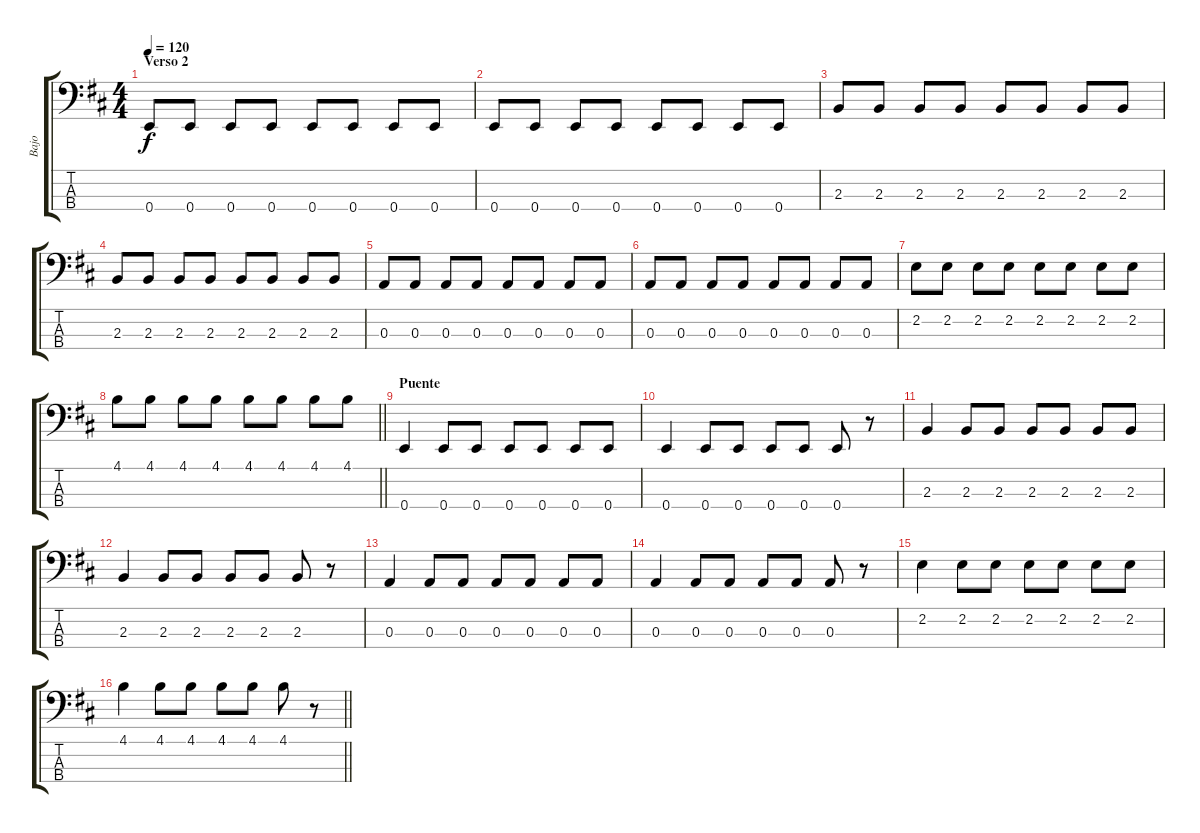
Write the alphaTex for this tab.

\track ("Bajo" "Bajo") {instrument electricbassfinger}
\staff {score tabs}
\tuning (G2 D2 A1 E1) {hide}
\ts (4 4)
\section ("" "Verso 2")
\tempo 120
\clef f4
\ks d
0.4.8{dy f} 0.4.8 0.4.8 0.4.8 0.4.8 0.4.8 0.4.8 0.4.8 |
0.4.8 0.4.8 0.4.8 0.4.8 0.4.8 0.4.8 0.4.8 0.4.8 |
2.3.8 2.3.8 2.3.8 2.3.8 2.3.8 2.3.8 2.3.8 2.3.8 |
2.3.8 2.3.8 2.3.8 2.3.8 2.3.8 2.3.8 2.3.8 2.3.8 |
0.3.8 0.3.8 0.3.8 0.3.8 0.3.8 0.3.8 0.3.8 0.3.8 |
0.3.8 0.3.8 0.3.8 0.3.8 0.3.8 0.3.8 0.3.8 0.3.8 |
2.2.8 2.2.8 2.2.8 2.2.8 2.2.8 2.2.8 2.2.8 2.2.8 |
\barLineRight lightlight
4.1.8 4.1.8 4.1.8 4.1.8 4.1.8 4.1.8 4.1.8 4.1.8 |
\section ("" "Puente")
0.4.4 0.4.8 0.4.8 0.4.8 0.4.8 0.4.8 0.4.8 |
0.4.4 0.4.8 0.4.8 0.4.8 0.4.8 0.4.8 r.8 |
2.3.4 2.3.8 2.3.8 2.3.8 2.3.8 2.3.8 2.3.8 |
2.3.4 2.3.8 2.3.8 2.3.8 2.3.8 2.3.8 r.8 |
0.3.4 0.3.8 0.3.8 0.3.8 0.3.8 0.3.8 0.3.8 |
0.3.4 0.3.8 0.3.8 0.3.8 0.3.8 0.3.8 r.8 |
2.2.4 2.2.8 2.2.8 2.2.8 2.2.8 2.2.8 2.2.8 |
\barLineRight lightlight
4.1.4 4.1.8 4.1.8 4.1.8 4.1.8 4.1.8 r.8
